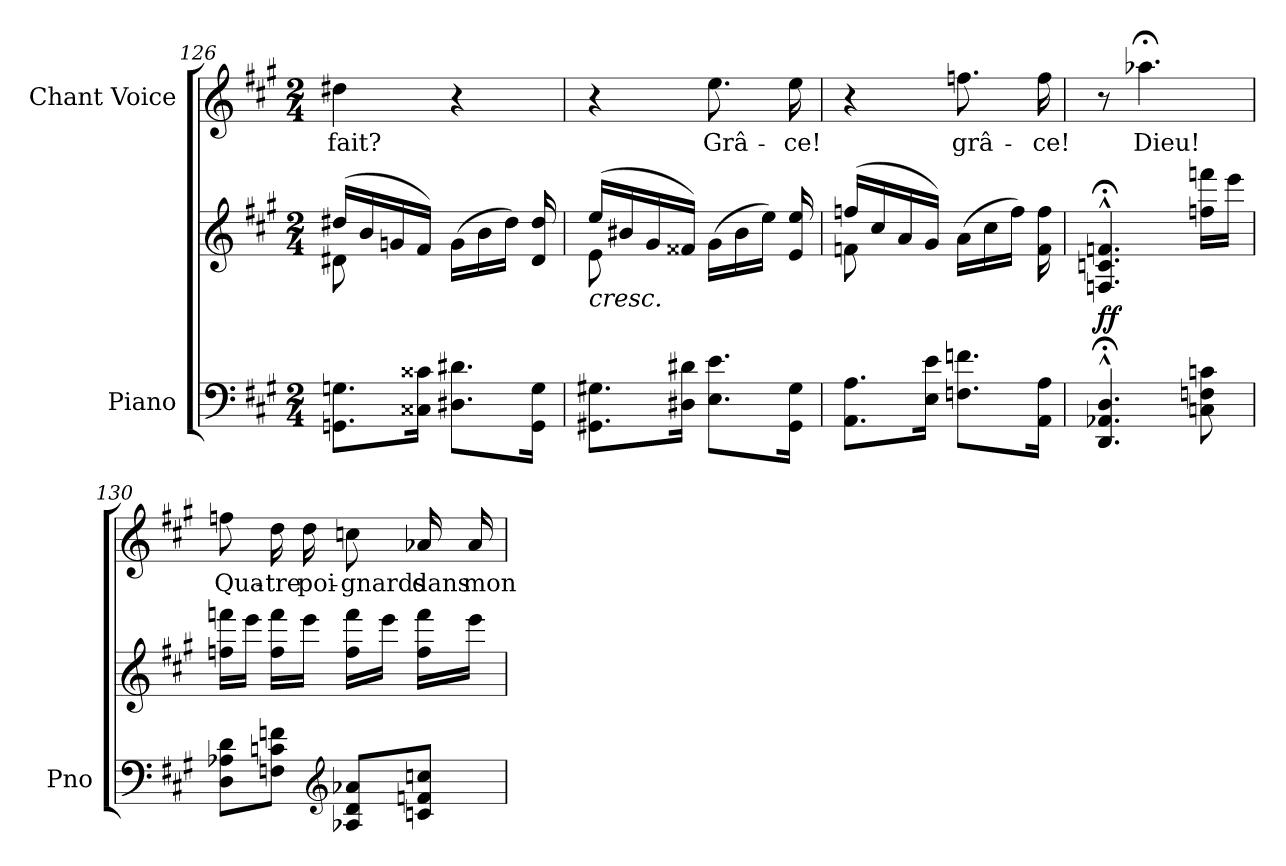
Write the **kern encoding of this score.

**kern	**kern	**dynam	**kern	**text
*part2	*part2	*part2	*part1	*part1
*staff3	*staff2	*staff2/3	*staff1	*staff1
*I"Piano	*	*	*I"Chant Voice	*
*I'Pno	*	*	*	*
*clefF4	*clefG2	*	*clefG2	*
*k[f#c#g#]	*k[f#c#g#]	*	*k[f#c#g#]	*
*M2/4	*M2/4	*	*M2/4	*
=126	=126	=126	=126	=126
*	*^	*	*	*
8.GGn\ 8.Gn\L	(16dd#X/LL	8d#X\	.	4dd#X\	fait?
.	16b/	.	.	.	.
.	16gn/	4.ryy	.	.	.
16C##X\ 16c##X\Jk	16f#/JJ)	.	.	.	.
8.D#X\ 8.d#X\L	(16g\LL	.	.	4r	.
.	16b\	.	.	.	.
.	16dd#\JJ)	.	.	.	.
16GG\ 16G\Jk	16d#/ 16dd#/	.	.	.	.
=127	=127	=127	=127	=127	=127
!	!LO:TX:b:i:t=cresc.	!	!	!	!
8.GG#X\ 8.G#X\L	(16ee/LL	8e\	.	4r	.
.	16b#X/	.	.	.	.
.	16g#/	4.ryy	.	.	.
16D#X\ 16d#X\Jk	16f##X/JJ)	.	.	.	.
8.E\ 8.e\L	(16g#\LL	.	.	8.ee\	Grâ-
.	16b#\	.	.	.	.
.	16ee\JJ)	.	.	.	.
16GG#\ 16G#\Jk	16e/ 16ee/	.	.	16ee\	-ce!
=128	=128	=128	=128	=128	=128
8.AA\ 8.A\L	(16ffn/LL	8fn\	.	4r	.
.	16cc#/	.	.	.	.
.	16a/	4.ryy	.	.	.
16E\ 16e\Jk	16g#/JJ)	.	.	.	.
8.Fn\ 8.fn\L	(16a\LL	.	.	8.ffn\	grâ-
.	16cc#\	.	.	.	.
.	16ff\JJ)	.	.	.	.
16AA\ 16A\Jk	16f\ 16ff\	.	.	16ff\	-ce!
*	*v	*v	*	*	*
=129	=129	=129	=129	=129
!	!	!LO:DY:b	!	!
4.DD/;^^ 4.AA-X/;^^ 4.D/;^^	4.Fn/;<^^ 4.cn/;<^^ 4.fn/;<^^	ff	8r	.
.	.	.	4.aa-X;<\	Dieu!
8Cn\ 8Fn\ 8cn\	16ffn\ 16fffn\LL	.	.	.
.	16eee\JJ	.	.	.
=130	=130	=130	=130	=130
8D\ 8A-X\ 8d\L	16ffn\ 16fffn\LL	.	8ffn\	Qua-
.	16eee\JJ	.	.	.
8Fn\ 8cn\ 8fn\J	16ff\ 16fff\LL	.	16dd\	-tre
.	16eee\JJ	.	16dd\	poi-
*clefG2	*	*	*	*
8A-X/ 8d/ 8a-X/L	16ff\ 16fff\LL	.	8ccn\	-gnards
.	16eee\JJ	.	.	.
8cn/ 8fn/ 8ccn/J	16ff\ 16fff\LL	.	16a-X/	dans
.	16eee\JJ	.	16a-/	mon
=	=	=	=	=
*-	*-	*-	*-	*-
